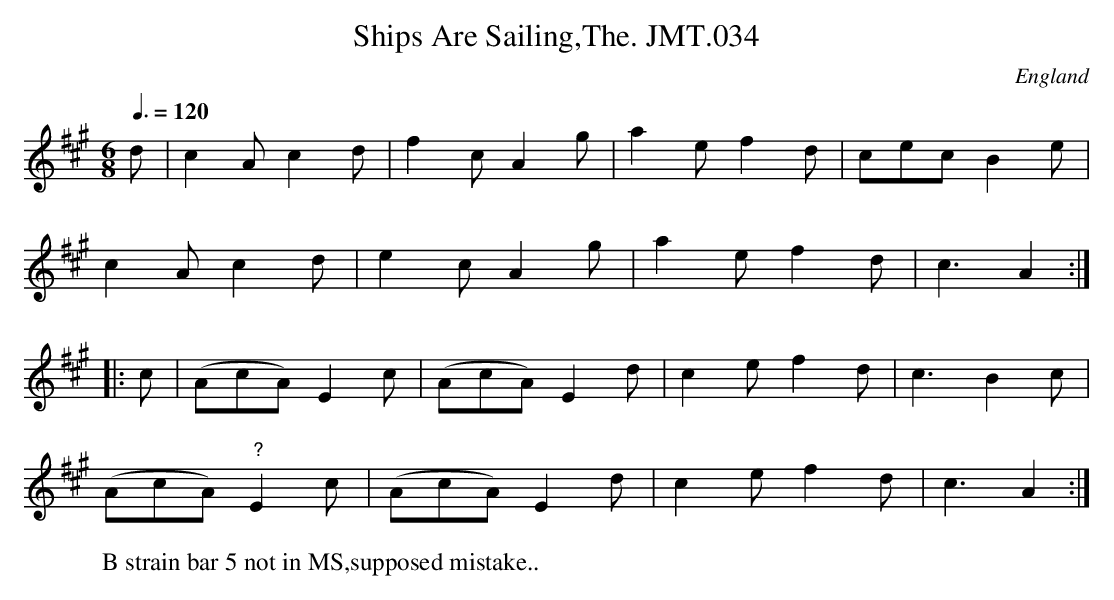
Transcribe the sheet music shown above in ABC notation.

X:1
T:Ships Are Sailing,The. JMT.034
L:1/8
M:6/8
O:England
Q:3/8=120
W:B strain bar 5 not in MS,supposed mistake..
K:A
d|c2Ac2d|f2cA2g|a2ef2d|cecB2e|!
c2Ac2d|e2cA2g|a2ef2d|c3A2:|!
|:c|(AcA)E2c|(AcA)E2d|c2ef2d|c3B2c|!
(AcA)"?"E2c|(AcA)E2d|c2ef2d|c3A2:|
